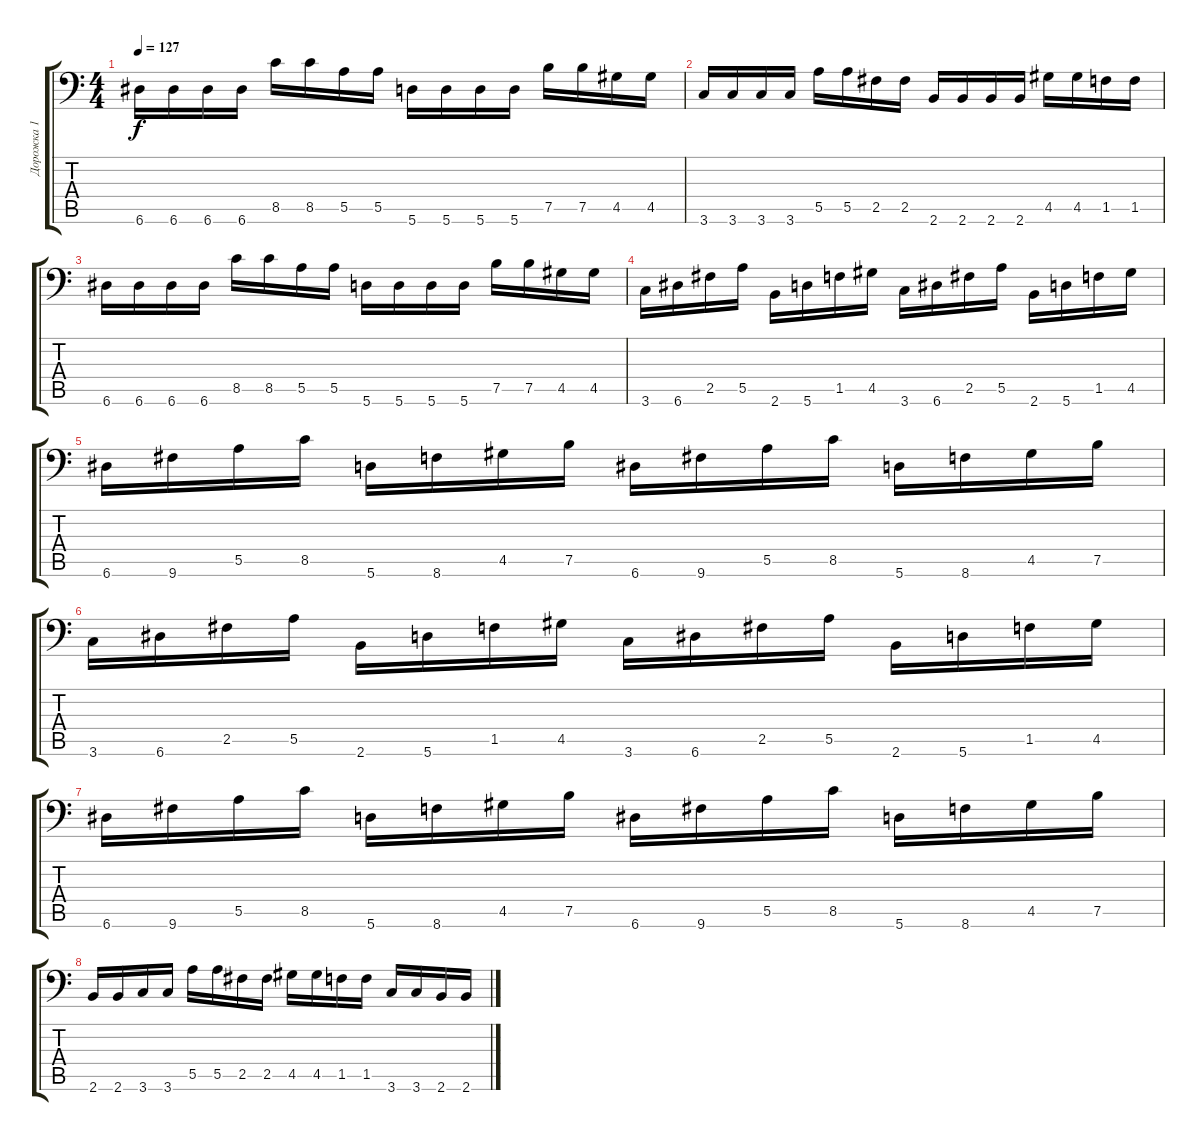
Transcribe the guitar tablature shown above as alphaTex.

\track ("Дорожка 1" "Дорожка 1") {instrument distortionguitar}
\staff {score tabs}
\tuning (B3 Gb3 D3 A2 E2 A1) {hide}
\ts (4 4)
\tempo 127
\clef f4
\ks c
6.6.16{dy f} 6.6.16 6.6.16 6.6.16 8.5.16 8.5.16 5.5.16 5.5.16 5.6.16 5.6.16 5.6.16 5.6.16 7.5.16 7.5.16 4.5.16 4.5.16 |
3.6.16 3.6.16 3.6.16 3.6.16 5.5.16 5.5.16 2.5.16 2.5.16 2.6.16 2.6.16 2.6.16 2.6.16 4.5.16 4.5.16 1.5.16 1.5.16 |
6.6.16 6.6.16 6.6.16 6.6.16 8.5.16 8.5.16 5.5.16 5.5.16 5.6.16 5.6.16 5.6.16 5.6.16 7.5.16 7.5.16 4.5.16 4.5.16 |
3.6.16 6.6.16 2.5.16 5.5.16 2.6.16 5.6.16 1.5.16 4.5.16 3.6.16 6.6.16 2.5.16 5.5.16 2.6.16 5.6.16 1.5.16 4.5.16 |
6.6.16 9.6.16 5.5.16 8.5.16 5.6.16 8.6.16 4.5.16 7.5.16 6.6.16 9.6.16 5.5.16 8.5.16 5.6.16 8.6.16 4.5.16 7.5.16 |
3.6.16 6.6.16 2.5.16 5.5.16 2.6.16 5.6.16 1.5.16 4.5.16 3.6.16 6.6.16 2.5.16 5.5.16 2.6.16 5.6.16 1.5.16 4.5.16 |
6.6.16 9.6.16 5.5.16 8.5.16 5.6.16 8.6.16 4.5.16 7.5.16 6.6.16 9.6.16 5.5.16 8.5.16 5.6.16 8.6.16 4.5.16 7.5.16 |
2.6.16 2.6.16 3.6.16 3.6.16 5.5.16 5.5.16 2.5.16 2.5.16 4.5.16 4.5.16 1.5.16 1.5.16 3.6.16 3.6.16 2.6.16 2.6.16
